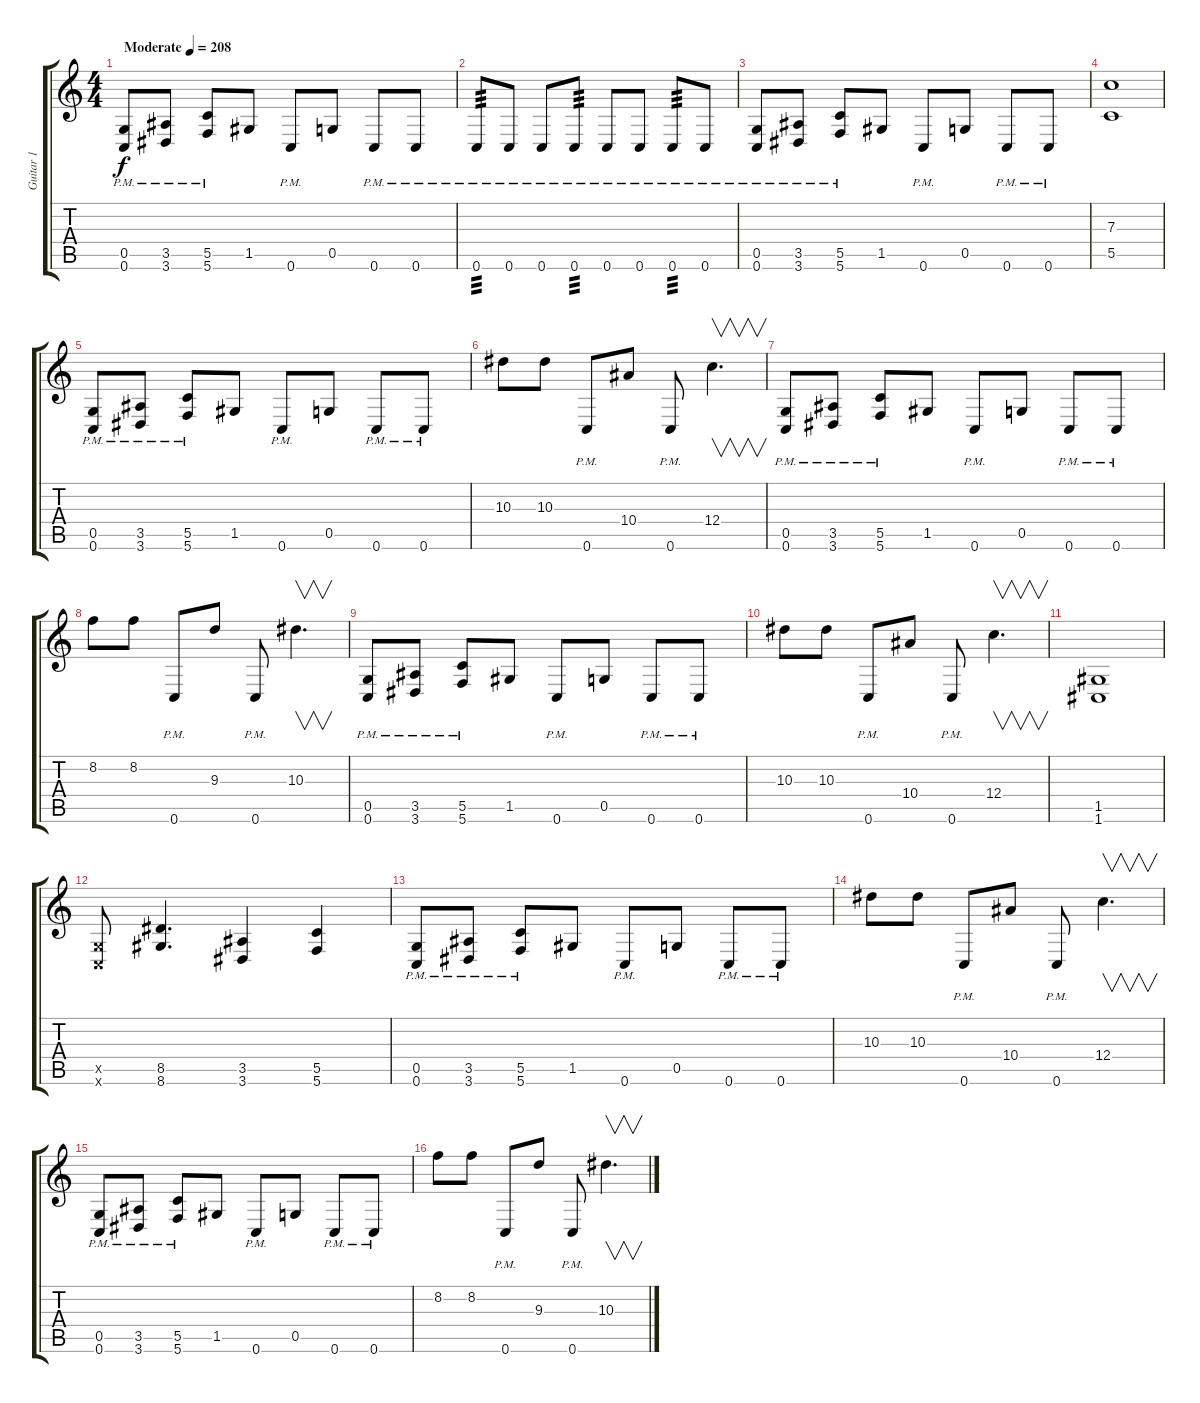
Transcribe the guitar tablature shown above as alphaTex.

\track ("Guitar 1" "Guitar 1") {instrument distortionguitar}
\staff {score tabs}
\tuning (D4 A3 F3 C3 G2 C2) {hide}
\ts (4 4)
\tempo (208 "Moderate")
\clef g2
\ks c
(0.5{pm} 0.6{pm}).8{dy f instrument distortionguitar} (3.5{pm} 3.6{pm}).8 (5.5{pm} 5.6{pm}).8 1.5.8 0.6{pm}.8 0.5.8 0.6{pm}.8 0.6{pm}.8 |
0.6{pm}.8{tp 3} 0.6{pm}.8 0.6{pm}.8 0.6{pm}.8{tp 3} 0.6{pm}.8 0.6{pm}.8 0.6{pm}.8{tp 3} 0.6{pm}.8 |
(0.5{pm} 0.6{pm}).8 (3.5{pm} 3.6{pm}).8 (5.5{pm} 5.6{pm}).8 1.5.8 0.6{pm}.8 0.5.8 0.6{pm}.8 0.6{pm}.8 |
(7.3 5.5).1 |
(0.5{pm} 0.6{pm}).8 (3.5{pm} 3.6{pm}).8 (5.5{pm} 5.6{pm}).8 1.5.8 0.6{pm}.8 0.5.8 0.6{pm}.8 0.6{pm}.8 |
10.3.8 10.3.8 0.6{pm}.8 10.4.8 0.6{pm}.8 12.4.4{v d} |
(0.5{pm} 0.6{pm}).8 (3.5{pm} 3.6{pm}).8 (5.5{pm} 5.6{pm}).8 1.5.8 0.6{pm}.8 0.5.8 0.6{pm}.8 0.6{pm}.8 |
8.2.8 8.2.8 0.6{pm}.8 9.3.8 0.6{pm}.8 10.3.4{v d} |
(0.5{pm} 0.6{pm}).8 (3.5{pm} 3.6{pm}).8 (5.5{pm} 5.6{pm}).8 1.5.8 0.6{pm}.8 0.5.8 0.6{pm}.8 0.6{pm}.8 |
10.3.8 10.3.8 0.6{pm}.8 10.4.8 0.6{pm}.8 12.4.4{v d} |
(1.5 1.6).1 |
(0.5{x} 0.6{x}).8 (8.5 8.6).4{d} (3.5 3.6).4 (5.5 5.6).4 |
(0.5{pm} 0.6{pm}).8 (3.5{pm} 3.6{pm}).8 (5.5{pm} 5.6{pm}).8 1.5.8 0.6{pm}.8 0.5.8 0.6{pm}.8 0.6{pm}.8 |
10.3.8 10.3.8 0.6{pm}.8 10.4.8 0.6{pm}.8 12.4.4{v d} |
(0.5{pm} 0.6{pm}).8 (3.5{pm} 3.6{pm}).8 (5.5{pm} 5.6{pm}).8 1.5.8 0.6{pm}.8 0.5.8 0.6{pm}.8 0.6{pm}.8 |
8.2.8 8.2.8 0.6{pm}.8 9.3.8 0.6{pm}.8 10.3.4{v d}
